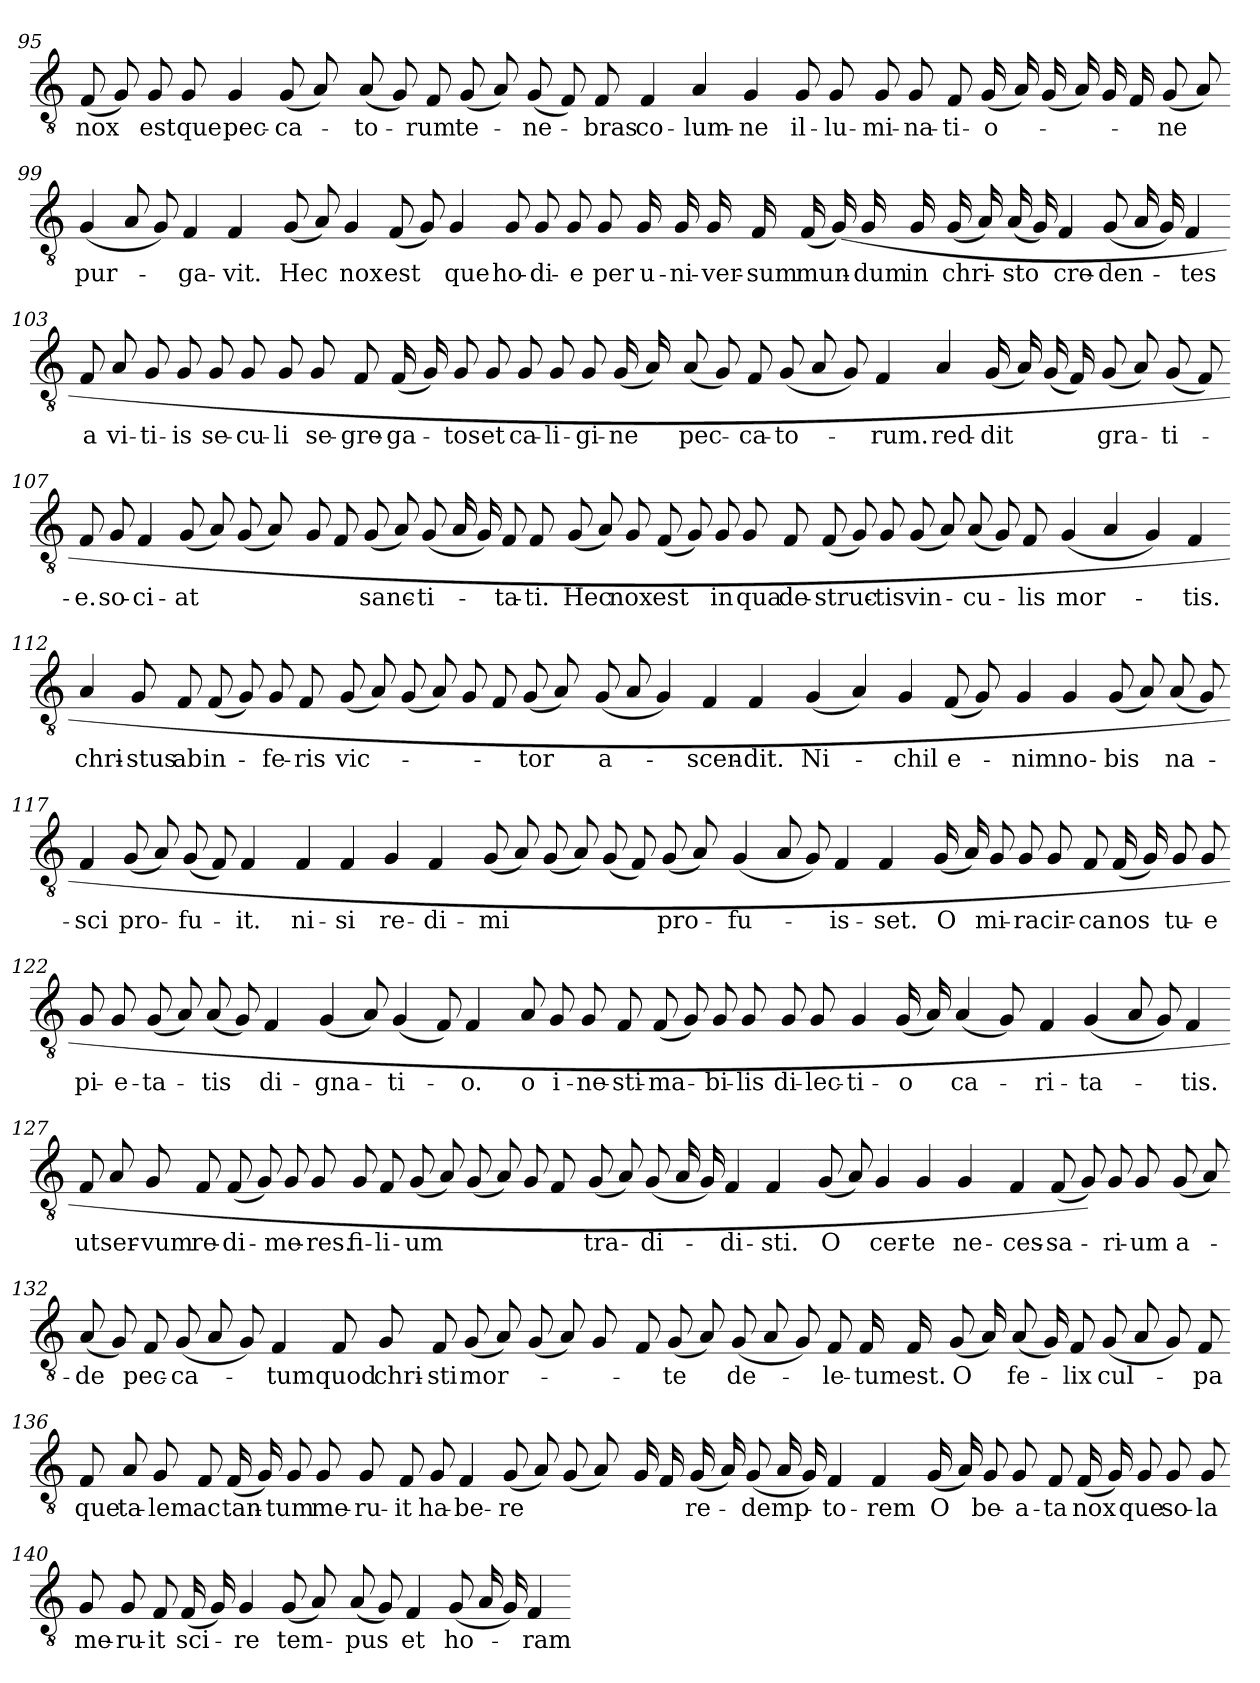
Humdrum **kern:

**kern	**text
*part1	*part1
*staff1	*staff1
*clefGv2	*
*k[]	*
=95	=95
(8F	nox
8G)	.
8G	est
8G	que
4G	pec-
(8G	-ca-
8A)	.
=96-	=96-
(8A	-to-
8G)	.
8F	-rum
(8G	te-
8A)	.
(8G	-ne-
8F)	.
8F	-bras
=97-	=97-
4F	co-
4A	-lum-
4G	-ne
8G	il-
8G	-lu-
=98-	=98-
8G	-mi-
8G	-na-
8F	-ti-
(16G	-o-
16A)	.
(16G	.
16A)	.
16G	.
16F	.
(8G	-ne
8A)	.
=99-	=99-
(4G	pur-
8A	.
8G)	.
4F	-ga-
4F	-vit.
=100-	=100-
(8G	Hec
8A)	.
4G	nox
(8F	est
8G)	.
4G	que
=101-	=101-
8G	ho-
8G	-di-
8G	-e
8G	per
16G	u-
16G	-ni-
16G	-ver-
16F	-sum
(16F	mun-
(16G)	.
16G	-dum
16G	in
=102-	=102-
(16G	chri-
16A)	.
(16A	-sto
16G)	.
4F	cre-
(8G	-den-
16A	.
16G)	.
4F	-tes
=103-	=103-
8F	a
8A	vi-
8G	-ti-
8G	-is
8G	se-
8G	-cu-
8G	-li
8G	se-
=104-	=104-
8F	-gre-
(16F	-ga-
16G)	.
8G	-tos
8G	et
8G	ca-
8G	-li-
8G	-gi-
(16G	-ne
16A)	.
=105-	=105-
(8A	pec-
8G)	.
8F	-ca-
(8G	-to-
8A	.
8G)	.
4F	-rum.
=106-	=106-
4A	red-
(16G	-dit
16A)	.
(16G	.
16F)	.
(8G	gra-
8A)	.
(8G	-ti-
8F)	.
=107-	=107-
8F	-e.
8G	so-
4F	-ci-
(8G	-at
8A)	.
(8G	.
8A)	.
=108-	=108-
8G	.
8F	.
(8G	sanc-
8A)	.
(8G	-ti-
16A	.
16G)	.
8F	-ta-
8F	-ti.
=109-	=109-
(8G	Hec
8A)	.
8G	nox
(8F	est
8G)	.
8G	in
8G	qua
8F	de-
=110-	=110-
(8F	-struc-
8G)	.
8G	-tis
(8G	vin-
8A)	.
(8A	-cu-
8G)	.
8F	-lis
=111-	=111-
(4G	mor-
4A	.
4G)	.
4F	-tis.
=112-	=112-
4A	chri-
8G	-stus
8F	ab
(8F	in-
8G)	.
8G	-fe-
8F	-ris
=113-	=113-
(8G	vic-
8A)	.
(8G	.
8A)	.
8G	.
8F	.
(8G	-tor
8A)	.
=114-	=114-
(8G	a-
8A	.
4G)	.
4F	-scen-
4F	-dit.
=115-	=115-
(4G	Ni-
4A)	.
4G	-chil
(8F	e-
8G)	.
=116-	=116-
4G	-nim
4G	no-
(8G	-bis
8A)	.
(8A	na-
8G)	.
=117-	=117-
4F	-sci
(8G	pro-
8A)	.
(8G	-fu-
8F)	.
4F	-it.
=118-	=118-
4F	ni-
4F	-si
4G	re-
4F	-di-
=119-	=119-
(8G	-mi
8A)	.
(8G	.
8A)	.
(8G	.
8F)	.
(8G	pro-
8A)	.
=120-	=120-
(4G	-fu-
8A	.
8G)	.
4F	-is-
4F	-set.
=121-	=121-
(16G	O
16A)	.
8G	mi-
8G	-ra
8G	cir-
8F	-ca
(16F	nos
16G)	.
8G	tu-
8G	-e
=122-	=122-
8G	pi-
8G	-e-
(8G	-ta-
8A)	.
(8A	-tis
8G)	.
4F	di-
=123-	=123-
(4G	-gna-
8A)	.
(4G	-ti-
8F)	.
4F	-o.
=124-	=124-
8A	o
8G	i-
8G	-ne-
8F	-sti-
(8F	-ma-
8G)	.
8G	-bi-
8G	-lis
=125-	=125-
8G	di-
8G	-lec-
4G	-ti-
(16G	-o
16A)	.
(4A	ca-
8G)	.
=126-	=126-
4F	-ri-
(4G	-ta-
8A	.
8G)	.
4F	-tis.
=127-	=127-
8F	ut
8A	ser-
8G	-vum
8F	re-
(8F	-di-
8G)	.
8G	-me-
8G	-res.
=128-	=128-
8G	fi-
8F	-li-
(8G	-um
8A)	.
(8G	.
8A)	.
8G	.
8F	.
=129-	=129-
(8G	tra-
8A)	.
(8G	-di-
16A	.
16G)	.
4F	-di-
4F	-sti.
=130-	=130-
(8G	O
8A)	.
4G	cer-
4G	-te
4G	ne-
=131-	=131-
4F	-ces-
(8F	-sa-
8G))	.
8G	-ri-
8G	-um
(8G	a-
8A)	.
=132-	=132-
(8A	-de
8G)	.
8F	pec-
(8G	-ca-
8A	.
8G)	.
4F	-tum
=133-	=133-
8F	quod
8G	chri-
8F	-sti
(8G	mor-
8A)	.
(8G	.
8A)	.
8G	.
=134-	=134-
8F	.
(8G	-te
8A)	.
(8G	de-
8A	.
8G)	.
8F	-le-
16F	-tum
16F	est.
=135-	=135-
(8G	O
16A)	.
(8A	fe-
16G)	.
8F	-lix
(8G	cul-
8A	.
8G)	.
8F	-pa
=136-	=136-
8F	que
8A	ta-
8G	-lem
8F	ac
(16F	tan-
16G)	.
8G	-tum
8G	me-
8G	-ru-
=137-	=137-
8F	-it
8G	ha-
4F	-be-
(8G	-re
8A)	.
(8G	.
8A)	.
=138-	=138-
16G	.
16F	.
(16G	re-
16A)	.
(8G	-demp-
16A	.
16G)	.
4F	-to-
4F	-rem
=139-	=139-
(16G	O
16A)	.
8G	be-
8G	-a-
8F	-ta
(16F	nox
16G)	.
8G	que
8G	so-
8G	-la
=140-	=140-
8G	me-
8G	-ru-
8F	-it
(16F	sci-
16G)	.
4G	-re
(8G	tem-
8A)	.
=141-	=141-
(8A	-pus
8G)	.
4F	et
(8G	ho-
16A	.
16G)	.
4F	-ram
=-	=-
*-	*-
